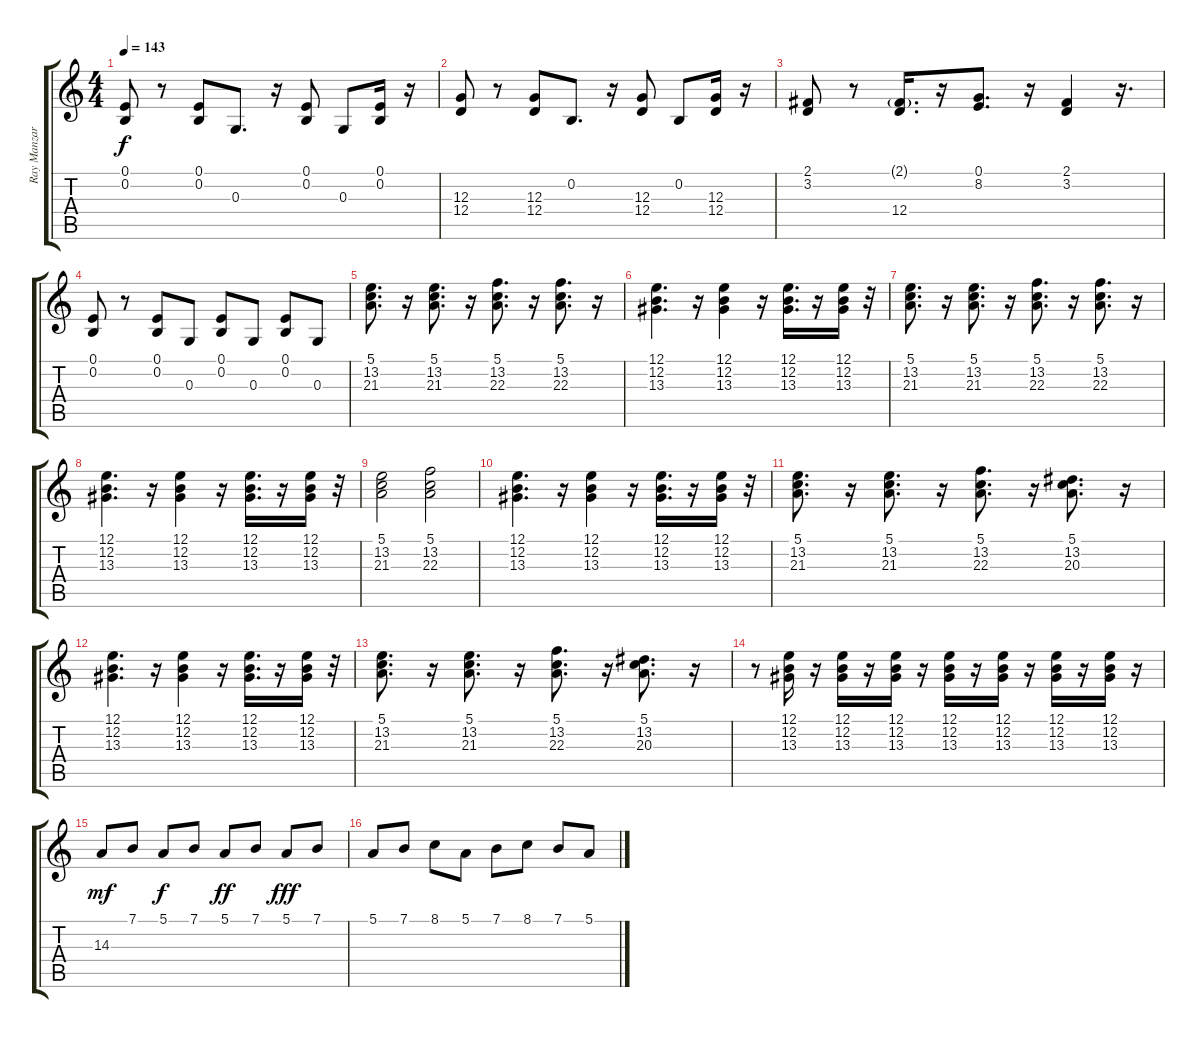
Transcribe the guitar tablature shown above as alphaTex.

\track ("Ray Manzarek (Teclado)" "Ray Manzar") {instrument drawbarorgan}
\staff {score tabs}
\tuning (E4 B3 G3 D3 A2 E2) {hide}
\ts (4 4)
\tempo 143
\clef g2
\ks c
(0.1 0.2).8{dy f} r.8 (0.1 0.2).8 0.3.8{d} r.16 (0.1 0.2).8 0.3.8 (0.1 0.2).16 r.16 |
(12.3 12.4).8 r.8 (12.3 12.4).8 0.2.8{d} r.16 (12.3 12.4).8 0.2.8 (12.3 12.4).16 r.16 |
(2.1 3.2).8 r.8 (2.1{g} 12.4).16{d} r.16 (0.1 8.2).8{d} r.16 (2.1 3.2).4 r.16{d} |
(0.1 0.2).8 r.8 (0.1 0.2).8 0.3.8 (0.1 0.2).8 0.3.8 (0.1 0.2).8 0.3.8 |
(5.1 13.2 21.3).8{d} r.16 (5.1 13.2 21.3).8{d} r.16 (5.1 13.2 22.3).8{d} r.16 (5.1 13.2 22.3).8{d} r.16 |
(12.1 12.2 13.3).4{d} r.16 (12.1 12.2 13.3).4 r.16 (12.1 12.2 13.3).16{d} r.16 (12.1 12.2 13.3).16 r.32 |
(5.1 13.2 21.3).8{d} r.16 (5.1 13.2 21.3).8{d} r.16 (5.1 13.2 22.3).8{d} r.16 (5.1 13.2 22.3).8{d} r.16 |
(12.1 12.2 13.3).4{d} r.16 (12.1 12.2 13.3).4 r.16 (12.1 12.2 13.3).16{d} r.16 (12.1 12.2 13.3).16 r.32 |
(5.1 13.2 21.3).2 (5.1 13.2 22.3).2 |
(12.1 12.2 13.3).4{d} r.16 (12.1 12.2 13.3).4 r.16 (12.1 12.2 13.3).16{d} r.16 (12.1 12.2 13.3).16 r.32 |
(5.1 13.2 21.3).8{d} r.16 (5.1 13.2 21.3).8{d} r.16 (5.1 13.2 22.3).8{d} r.16 (5.1 13.2 20.3).8{d} r.16 |
(12.1 12.2 13.3).4{d} r.16 (12.1 12.2 13.3).4 r.16 (12.1 12.2 13.3).16{d} r.16 (12.1 12.2 13.3).16 r.32 |
(5.1 13.2 21.3).8{d} r.16 (5.1 13.2 21.3).8{d} r.16 (5.1 13.2 22.3).8{d} r.16 (5.1 13.2 20.3).8{d} r.16 |
r.8 (12.1 12.2 13.3).16 r.16 (12.1 12.2 13.3).16 r.16 (12.1 12.2 13.3).16 r.16 (12.1 12.2 13.3).16 r.16 (12.1 12.2 13.3).16 r.16 (12.1 12.2 13.3).16 r.16 (12.1 12.2 13.3).16 r.16 |
14.3.8{dy mf} 7.1.8 5.1.8{dy f} 7.1.8 5.1.8{dy ff} 7.1.8 5.1.8{dy fff} 7.1.8 |
5.1.8 7.1.8 8.1.8 5.1.8 7.1.8 8.1.8 7.1.8 5.1.8
